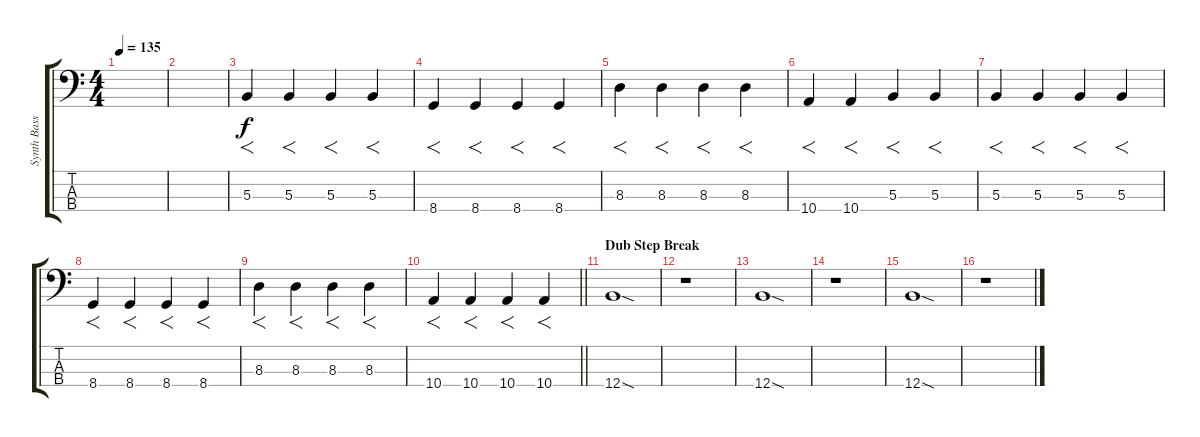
\track ("Synth Bass" "Synth Bass") {instrument slapbass2}
\staff {score tabs}
\tuning (E2 B1 Gb1 B0) {hide}
\ts (4 4)
\tempo 135
\clef f4
\ks c
|
|
5.3.4{f volume 13 instrument synthbass2} 5.3.4{f} 5.3.4{f} 5.3.4{f} |
8.4.4{f} 8.4.4{f} 8.4.4{f} 8.4.4{f} |
8.3.4{f} 8.3.4{f} 8.3.4{f} 8.3.4{f} |
10.4.4{f} 10.4.4{f} 5.3.4{f} 5.3.4{f} |
5.3.4{f} 5.3.4{f} 5.3.4{f} 5.3.4{f} |
8.4.4{f} 8.4.4{f} 8.4.4{f} 8.4.4{f} |
8.3.4{f} 8.3.4{f} 8.3.4{f} 8.3.4{f} |
\barLineRight lightlight
10.4.4{f} 10.4.4{f} 10.4.4{f} 10.4.4{f} |
\section ("" "Dub Step Break")
12.4{sod}.1{instrument lead2sawtooth} |
r.1 |
12.4{sod}.1 |
r.1 |
12.4{sod}.1 |
r.1
